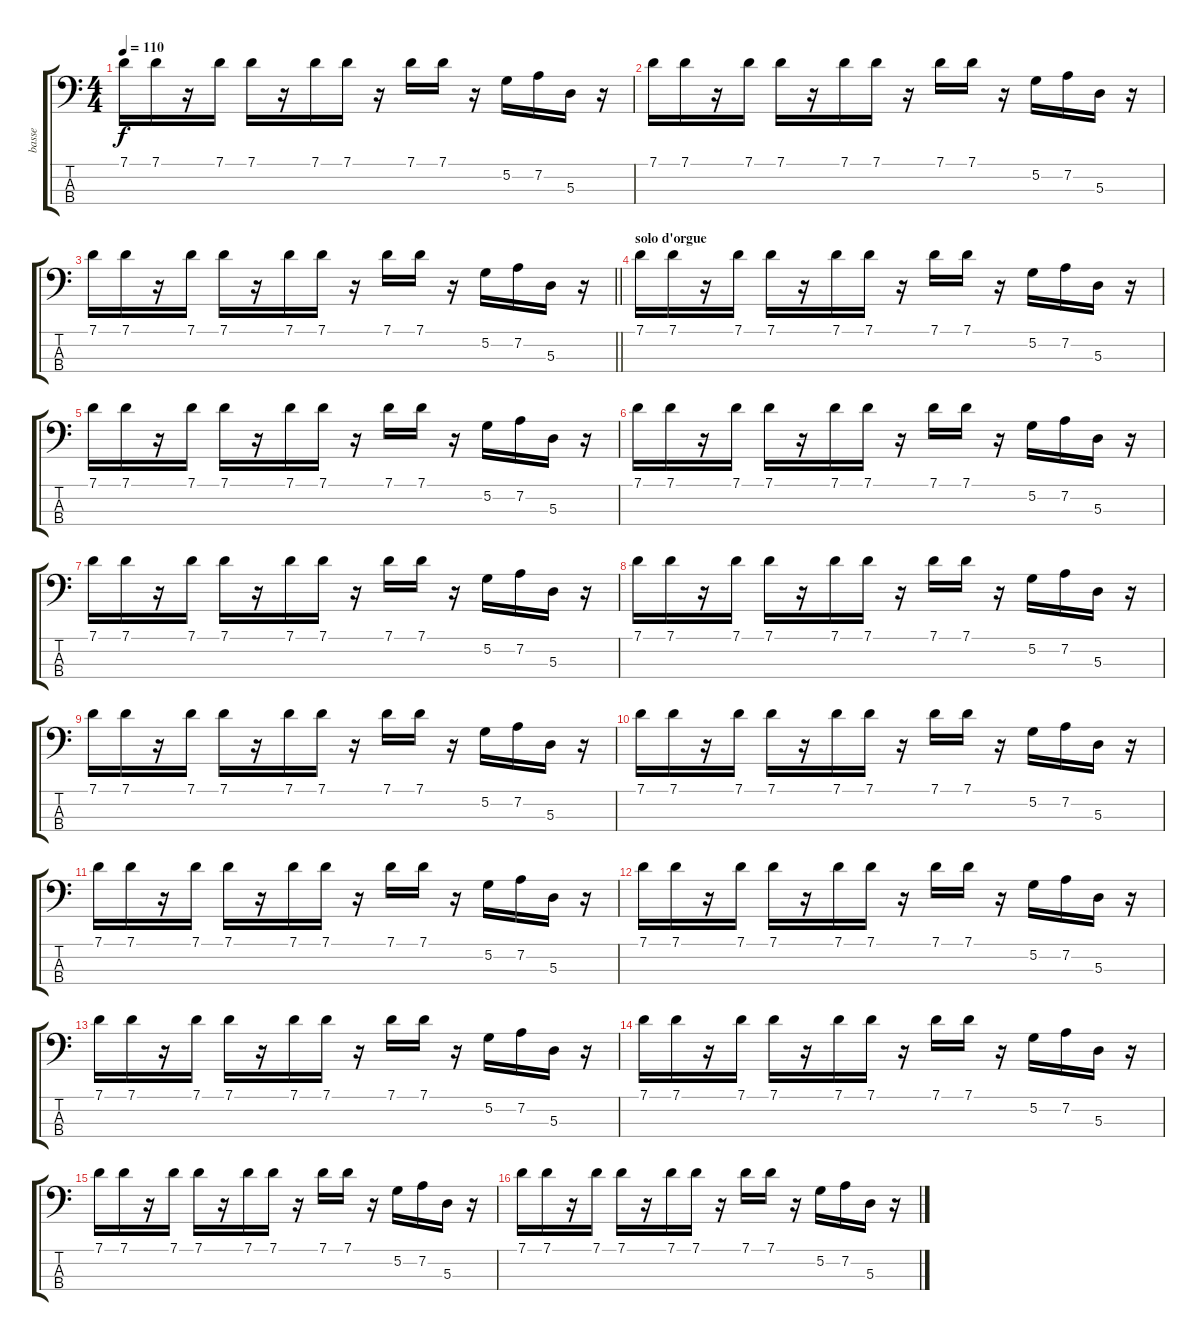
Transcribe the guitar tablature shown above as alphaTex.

\track ("basse" "basse") {instrument electricbassfinger}
\staff {score tabs}
\tuning (G2 D2 A1 E1) {hide}
\ts (4 4)
\tempo 110
\clef f4
\ks c
7.1.16{dy f} 7.1.16 r.16 7.1.16 7.1.16 r.16 7.1.16 7.1.16 r.16 7.1.16 7.1.16 r.16 5.2.16 7.2.16 5.3.16 r.16 |
7.1.16 7.1.16 r.16 7.1.16 7.1.16 r.16 7.1.16 7.1.16 r.16 7.1.16 7.1.16 r.16 5.2.16 7.2.16 5.3.16 r.16 |
\barLineRight lightlight
7.1.16 7.1.16 r.16 7.1.16 7.1.16 r.16 7.1.16 7.1.16 r.16 7.1.16 7.1.16 r.16 5.2.16 7.2.16 5.3.16 r.16 |
\section ("" "solo d'orgue")
7.1.16 7.1.16 r.16 7.1.16 7.1.16 r.16 7.1.16 7.1.16 r.16 7.1.16 7.1.16 r.16 5.2.16 7.2.16 5.3.16 r.16 |
7.1.16 7.1.16 r.16 7.1.16 7.1.16 r.16 7.1.16 7.1.16 r.16 7.1.16 7.1.16 r.16 5.2.16 7.2.16 5.3.16 r.16 |
7.1.16 7.1.16 r.16 7.1.16 7.1.16 r.16 7.1.16 7.1.16 r.16 7.1.16 7.1.16 r.16 5.2.16 7.2.16 5.3.16 r.16 |
7.1.16 7.1.16 r.16 7.1.16 7.1.16 r.16 7.1.16 7.1.16 r.16 7.1.16 7.1.16 r.16 5.2.16 7.2.16 5.3.16 r.16 |
7.1.16 7.1.16 r.16 7.1.16 7.1.16 r.16 7.1.16 7.1.16 r.16 7.1.16 7.1.16 r.16 5.2.16 7.2.16 5.3.16 r.16 |
7.1.16 7.1.16 r.16 7.1.16 7.1.16 r.16 7.1.16 7.1.16 r.16 7.1.16 7.1.16 r.16 5.2.16 7.2.16 5.3.16 r.16 |
7.1.16 7.1.16 r.16 7.1.16 7.1.16 r.16 7.1.16 7.1.16 r.16 7.1.16 7.1.16 r.16 5.2.16 7.2.16 5.3.16 r.16 |
7.1.16 7.1.16 r.16 7.1.16 7.1.16 r.16 7.1.16 7.1.16 r.16 7.1.16 7.1.16 r.16 5.2.16 7.2.16 5.3.16 r.16 |
7.1.16 7.1.16 r.16 7.1.16 7.1.16 r.16 7.1.16 7.1.16 r.16 7.1.16 7.1.16 r.16 5.2.16 7.2.16 5.3.16 r.16 |
7.1.16 7.1.16 r.16 7.1.16 7.1.16 r.16 7.1.16 7.1.16 r.16 7.1.16 7.1.16 r.16 5.2.16 7.2.16 5.3.16 r.16 |
7.1.16 7.1.16 r.16 7.1.16 7.1.16 r.16 7.1.16 7.1.16 r.16 7.1.16 7.1.16 r.16 5.2.16 7.2.16 5.3.16 r.16 |
7.1.16 7.1.16 r.16 7.1.16 7.1.16 r.16 7.1.16 7.1.16 r.16 7.1.16 7.1.16 r.16 5.2.16 7.2.16 5.3.16 r.16 |
7.1.16 7.1.16 r.16 7.1.16 7.1.16 r.16 7.1.16 7.1.16 r.16 7.1.16 7.1.16 r.16 5.2.16 7.2.16 5.3.16 r.16
